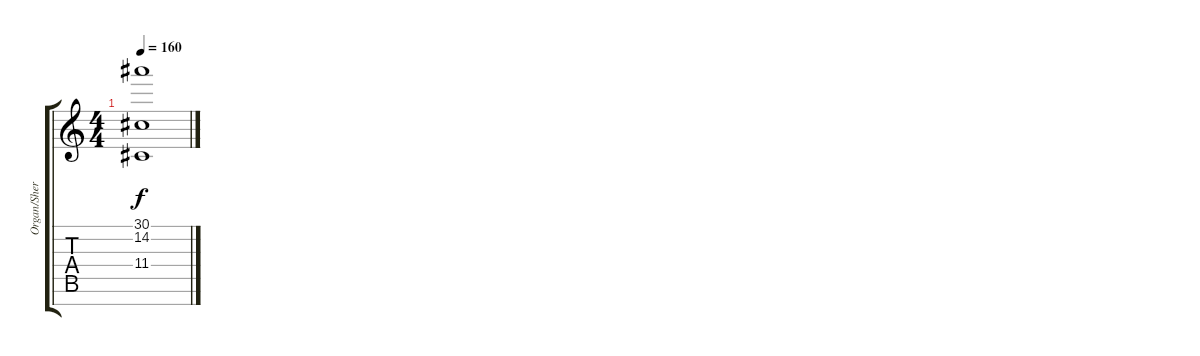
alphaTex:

\track ("Organ/Sherinian" "Organ/Sher") {instrument lead1square}
\staff {score tabs}
\tuning (E4 B3 G3 D3 A2 E2 B1) {hide}
\ts (4 4)
\tempo 160
\clef g2
\ks c
(30.1{t} 14.2{t} 11.4{t}).1{dy f}
